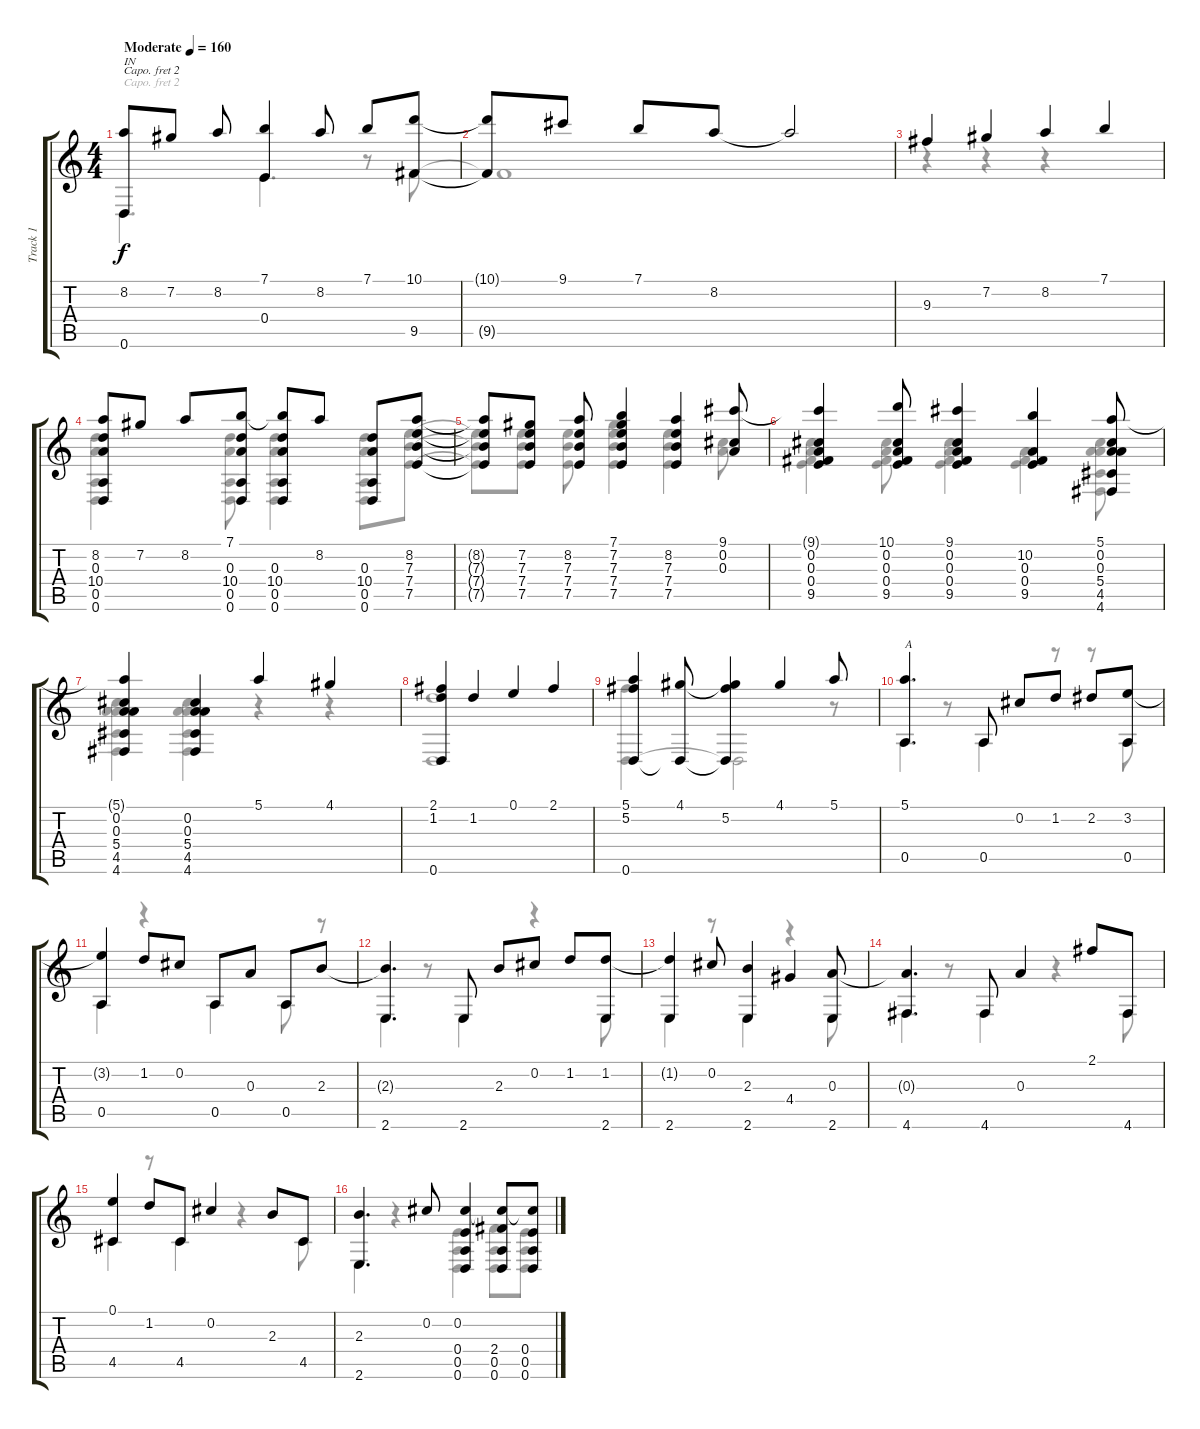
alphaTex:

\track ("Track 1" "Track 1") {instrument acousticguitarsteel}
\staff {score tabs}
\capo 2
\tuning (D4 B3 G3 D3 G2 C2) {hide}
\voice
\ts (4 4)
\tempo (160 "Moderate")
\clef g2
\ks c
(8.2 0.6).8{txt "IN" dy f instrument acousticguitarsteel} 7.2.8 8.2.8 (7.1 0.4).4 8.2.8 7.1.8 (10.1 9.5).8 |
(10.1{t} 9.5{t}).8 9.1.8 7.1.8 8.2.8 8.2{t}.2 |
9.3.4 7.2.4 8.2.4 7.1.4 |
(8.2 0.3 10.4 0.5 0.6).8 7.2.8 8.2.8 (7.1 0.3 10.4 0.5 0.6).8 (7.1{t} 0.3 10.4 0.5 0.6).8 8.2.8 (0.3 10.4 0.5 0.6).8 (8.2 7.3 7.4 7.5).8 |
(8.2{t} 7.3{t} 7.4{t} 7.5{t}).8 (7.2 7.3 7.4 7.5).8 (8.2 7.3 7.4 7.5).8 (7.1 7.2 7.3 7.4 7.5).4 (8.2 7.3 7.4 7.5).4 (9.1 0.2 0.3).8 |
(9.1{t} 0.2 0.3 0.4 9.5).4 (10.1 0.2 0.3 0.4 9.5).8 (9.1 0.2 0.3 0.4 9.5).4 (10.2 0.3 0.4 9.5).4 (5.1 0.2 0.3 5.4 4.5 4.6).8 |
(5.1{t} 0.2 0.3 5.4 4.5 4.6).4 (0.2 0.3 5.4 4.5 4.6).4 5.1.4 4.1.4 |
(2.1 1.2 0.6).4 1.2.4 0.1.4 2.1.4 |
(5.1 5.2 0.6).4 (4.1 0.6{t}).8 (4.1{t} 5.2 0.6{t}).4 4.1.4 5.1.8 |
(5.1 0.5).4{d txt "A"} 0.5.8 0.2.8 1.2.8 2.2.8 (3.2 0.5).8 |
(3.2{t} 0.5).4 1.2.8 0.2.8 0.5.8 0.3.8 0.5.8 2.3.8 |
(2.3{t} 2.6).4{d} 2.6.8 2.3.8 0.2.8 1.2.8 (1.2 2.6).8 |
(1.2{t} 2.6).4 0.2.8 (2.3 2.6).4 4.4.4 (0.3 2.6).8 |
(0.3{t} 4.6).4{d} 4.6.8 0.3.4 2.1.8 4.6.8 |
(0.1 4.5).4 1.2.8 4.5.8 0.2.4 2.3.8 4.5.8 |
(2.3 2.6).4{d} 0.2.8 (0.2 0.4 0.5 0.6).4 (0.2{t} 2.4 0.5 0.6).8 (0.2{t} 0.4 0.5 0.6).8
\voice
\clef g2
\ottava regular
\simile none
\ks c
0.6.4{d dy f} 0.4.4{d} r.8 9.5.8 |
9.5{t}.1 |
r.4 r.4 r.4 |
(0.3 10.4 0.5 0.6).4{d} (0.3 10.4 0.5 0.6).8 (0.3 10.4 0.5 0.6).4 (0.3 10.4 0.5 0.6).8 (7.3 7.4 7.5).8 |
(7.3{t} 7.4{t} 7.5{t}).8 (7.3 7.4 7.5).8 (7.3 7.4 7.5).8 (7.2 7.3 7.4 7.5).4 (7.3 7.4 7.5).4 (0.2 0.3).8 |
(0.2 0.3 0.4 9.5).4 (0.2 0.3 0.4 9.5).8 (0.2 0.3 0.4 9.5).4 (0.3 0.4 9.5).4 (0.2 0.3 5.4 4.5 4.6).8 |
(0.2 0.3 5.4 4.5 4.6).4 (0.2 0.3 5.4 4.5 4.6).4 r.4 r.4 |
(1.2 0.6).1 |
(5.2 0.6).4{d} 0.6{t}.2 r.8 |
0.5.4 r.8 0.5.4 r.8 r.8 0.5.8 |
0.5.4 r.4 0.5.4 0.5.8 r.8 |
2.6.4 r.8 2.6.4 r.4 2.6.8 |
2.6.4 r.8 2.6.4 r.4 2.6.8 |
4.6.4 r.8 4.6.4 r.4 4.6.8 |
4.5.4 r.8 4.5.4 r.4 4.5.8 |
2.6.4 r.4 (0.4 0.5 0.6).4 (2.4 0.5 0.6).8 (0.4 0.5 0.6).8
